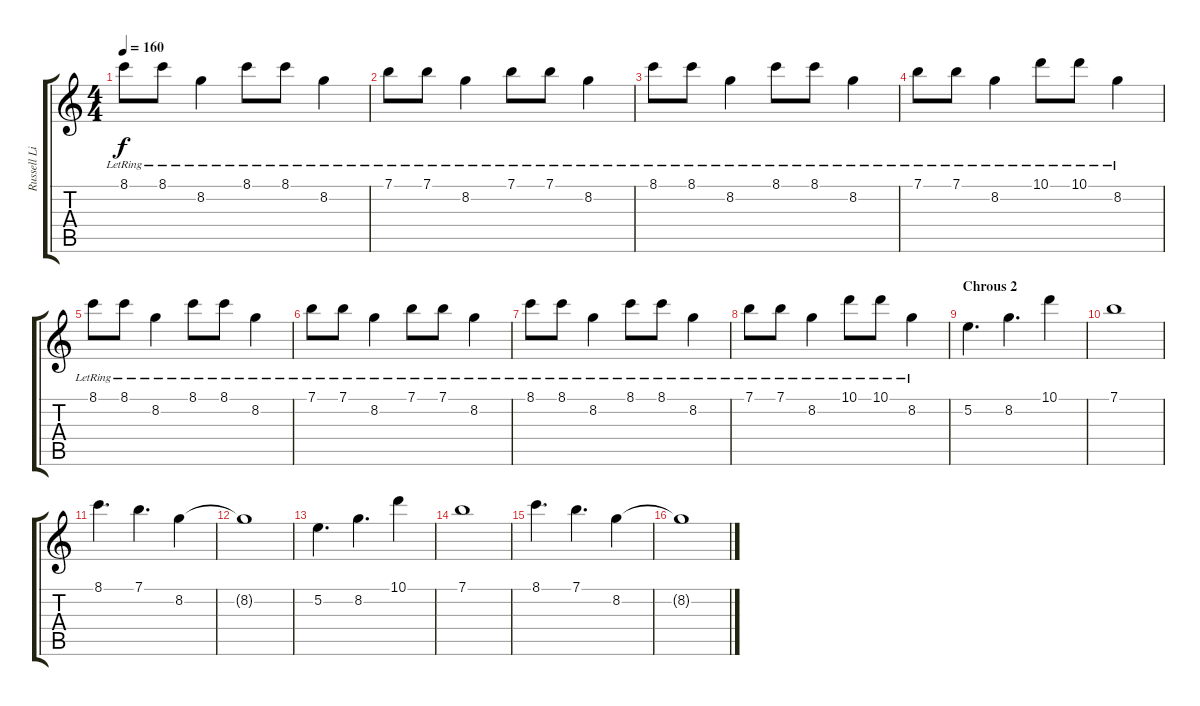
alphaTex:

\track ("Russell Lissack" "Russell Li") {instrument overdrivenguitar}
\staff {score tabs}
\tuning (E4 B3 G3 D3 A2 E2) {hide}
\ts (4 4)
\tempo 160
\clef g2
\ks c
8.1{lr}.8{dy f} 8.1{lr}.8 8.2{lr}.4 8.1{lr}.8 8.1{lr}.8 8.2{lr}.4 |
7.1{lr}.8 7.1{lr}.8 8.2{lr}.4 7.1{lr}.8 7.1{lr}.8 8.2{lr}.4 |
8.1{lr}.8 8.1{lr}.8 8.2{lr}.4 8.1{lr}.8 8.1{lr}.8 8.2{lr}.4 |
7.1{lr}.8 7.1{lr}.8 8.2{lr}.4 10.1{lr}.8 10.1{lr}.8 8.2{lr}.4 |
8.1{lr}.8 8.1{lr}.8 8.2{lr}.4 8.1{lr}.8 8.1{lr}.8 8.2{lr}.4 |
7.1{lr}.8 7.1{lr}.8 8.2{lr}.4 7.1{lr}.8 7.1{lr}.8 8.2{lr}.4 |
8.1{lr}.8 8.1{lr}.8 8.2{lr}.4 8.1{lr}.8 8.1{lr}.8 8.2{lr}.4 |
7.1{lr}.8 7.1{lr}.8 8.2{lr}.4 10.1{lr}.8 10.1{lr}.8 8.2{lr}.4 |
\section ("" "Chrous 2")
5.2.4{d instrument overdrivenguitar} 8.2.4{d} 10.1.4 |
7.1.1 |
8.1.4{d} 7.1.4{d} 8.2.4 |
8.2{t}.1 |
5.2.4{d} 8.2.4{d} 10.1.4 |
7.1.1 |
8.1.4{d} 7.1.4{d} 8.2.4 |
8.2{t}.1
